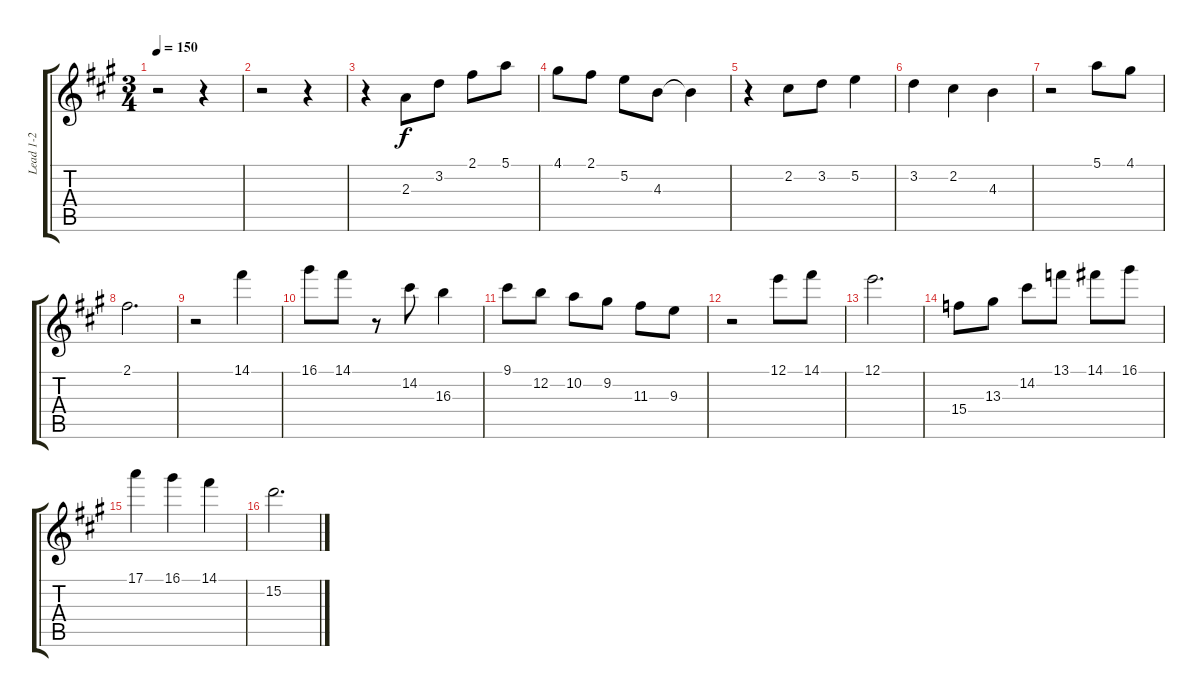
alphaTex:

\track ("Lead 1-2" "Lead 1-2") {instrument acousticguitarsteel}
\staff {score tabs}
\tuning (E4 B3 G3 D3 A2 E2) {hide}
\ts (3 4)
\tempo 150
\clef g2
\ks f#minor
r.2{dy f} r.4 |
r.2 r.4 |
r.4 2.3.8 3.2.8 2.1.8 5.1.8 |
4.1.8 2.1.8 5.2.8 4.3.8 4.3{t}.4 |
r.4 2.2.8 3.2.8 5.2.4 |
3.2.4 2.2.4 4.3.4 |
r.2 5.1.8 4.1.8 |
2.1.2{d} |
r.2 14.1.4 |
16.1.8 14.1.8 r.8 14.2.8 16.3.4 |
9.1.8 12.2.8 10.2.8 9.2.8 11.3.8 9.3.8 |
r.2 12.1.8 14.1.8 |
12.1.2{d} |
15.4.8 13.3.8 14.2.8 13.1.8 14.1.8 16.1.8 |
17.1.4 16.1.4 14.1.4 |
15.2.2{d}
